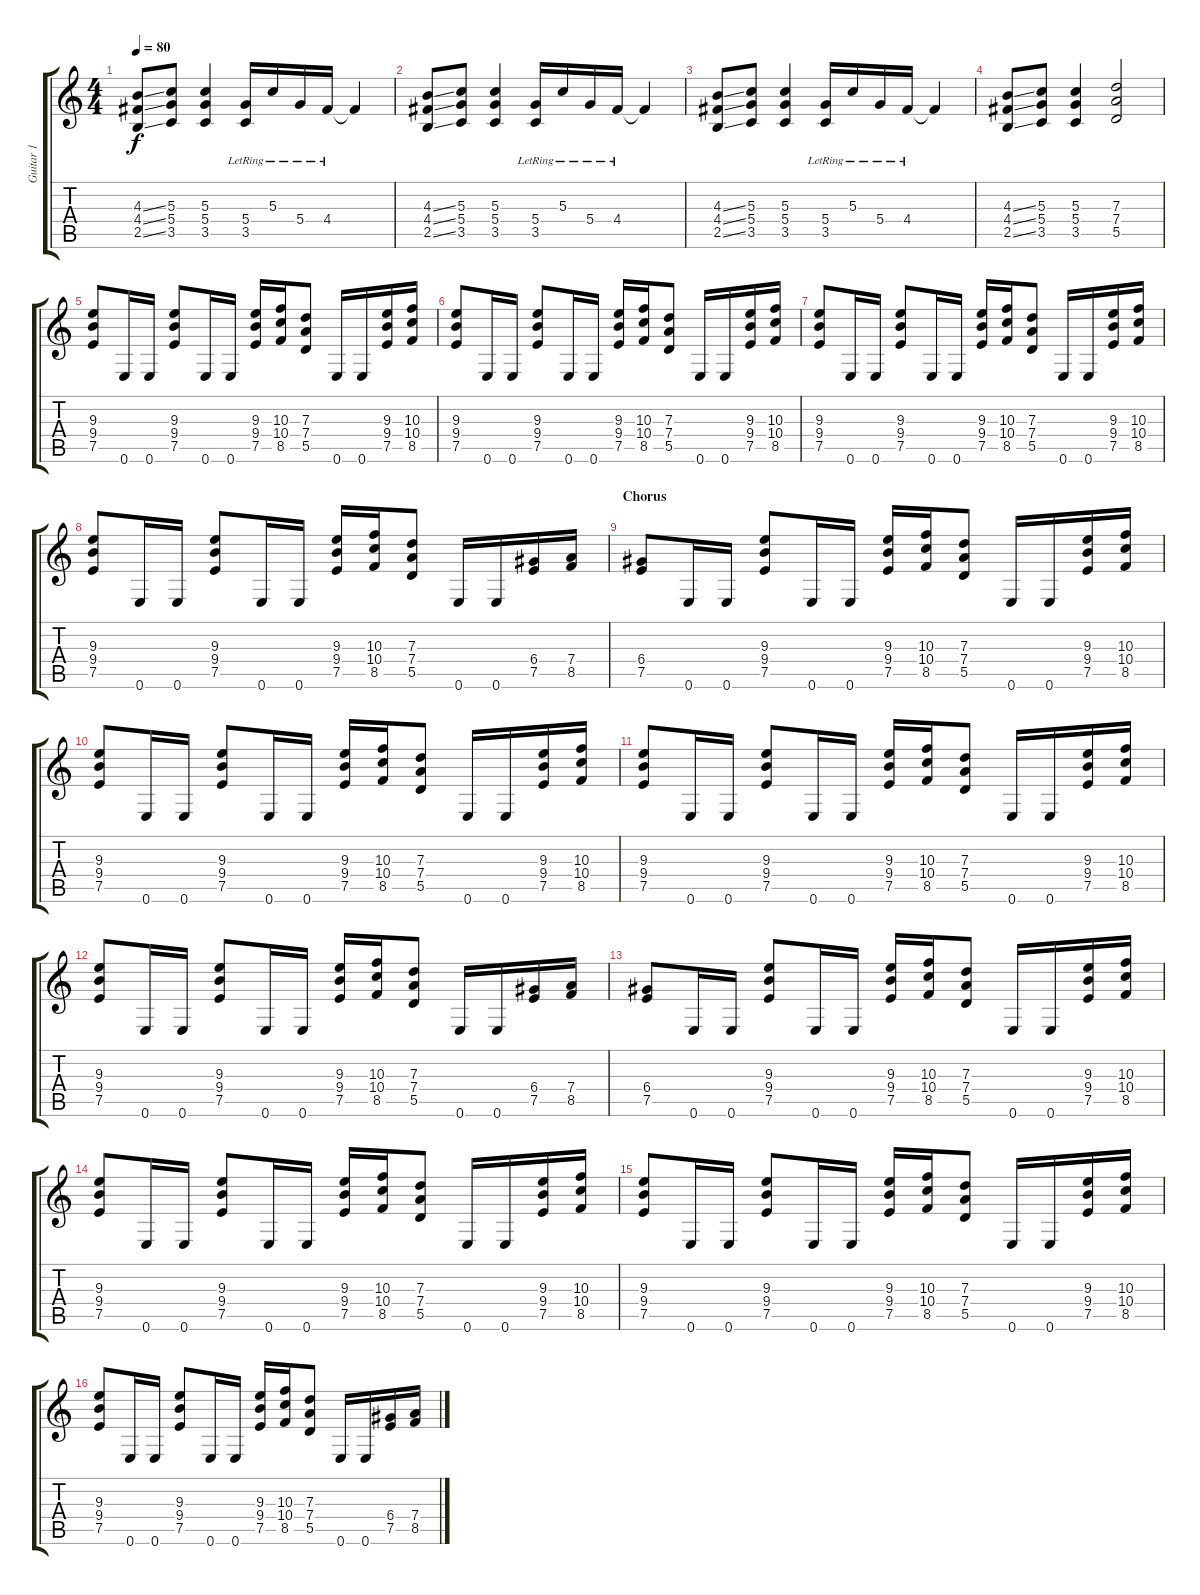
\track ("Guitar 1" "Guitar 1") {instrument distortionguitar}
\staff {score tabs}
\tuning (E4 B3 G3 D3 A2 E2) {hide}
\ts (4 4)
\tempo 80
\clef g2
\ks c
(4.3{ss} 4.4{ss} 2.5{ss}).8{dy f} (5.3 5.4 3.5).8 (5.3 5.4 3.5).4 (5.4{lr} 3.5{lr}).16 5.3{lr}.16 5.4{lr}.16 4.4{lr}.16 4.4{t}.4 |
(4.3{ss} 4.4{ss} 2.5{ss}).8 (5.3 5.4 3.5).8 (5.3 5.4 3.5).4 (5.4{lr} 3.5{lr}).16 5.3{lr}.16 5.4{lr}.16 4.4{lr}.16 4.4{t}.4 |
(4.3{ss} 4.4{ss} 2.5{ss}).8 (5.3 5.4 3.5).8 (5.3 5.4 3.5).4 (5.4{lr} 3.5{lr}).16 5.3{lr}.16 5.4{lr}.16 4.4{lr}.16 4.4{t}.4 |
(4.3{ss} 4.4{ss} 2.5{ss}).8 (5.3 5.4 3.5).8 (5.3 5.4 3.5).4 (7.3 7.4 5.5).2 |
(9.3 9.4 7.5).8 0.6.16 0.6.16 (9.3 9.4 7.5).8 0.6.16 0.6.16 (9.3 9.4 7.5).16 (10.3 10.4 8.5).16 (7.3 7.4 5.5).8 0.6.16 0.6.16 (9.3 9.4 7.5).16 (10.3 10.4 8.5).16 |
(9.3 9.4 7.5).8 0.6.16 0.6.16 (9.3 9.4 7.5).8 0.6.16 0.6.16 (9.3 9.4 7.5).16 (10.3 10.4 8.5).16 (7.3 7.4 5.5).8 0.6.16 0.6.16 (9.3 9.4 7.5).16 (10.3 10.4 8.5).16 |
(9.3 9.4 7.5).8 0.6.16 0.6.16 (9.3 9.4 7.5).8 0.6.16 0.6.16 (9.3 9.4 7.5).16 (10.3 10.4 8.5).16 (7.3 7.4 5.5).8 0.6.16 0.6.16 (9.3 9.4 7.5).16 (10.3 10.4 8.5).16 |
(9.3 9.4 7.5).8 0.6.16 0.6.16 (9.3 9.4 7.5).8 0.6.16 0.6.16 (9.3 9.4 7.5).16 (10.3 10.4 8.5).16 (7.3 7.4 5.5).8 0.6.16 0.6.16 (6.4 7.5).16 (7.4 8.5).16 |
\section ("" "Chorus")
(6.4 7.5).8 0.6.16 0.6.16 (9.3 9.4 7.5).8 0.6.16 0.6.16 (9.3 9.4 7.5).16 (10.3 10.4 8.5).16 (7.3 7.4 5.5).8 0.6.16 0.6.16 (9.3 9.4 7.5).16 (10.3 10.4 8.5).16 |
(9.3 9.4 7.5).8 0.6.16 0.6.16 (9.3 9.4 7.5).8 0.6.16 0.6.16 (9.3 9.4 7.5).16 (10.3 10.4 8.5).16 (7.3 7.4 5.5).8 0.6.16 0.6.16 (9.3 9.4 7.5).16 (10.3 10.4 8.5).16 |
(9.3 9.4 7.5).8 0.6.16 0.6.16 (9.3 9.4 7.5).8 0.6.16 0.6.16 (9.3 9.4 7.5).16 (10.3 10.4 8.5).16 (7.3 7.4 5.5).8 0.6.16 0.6.16 (9.3 9.4 7.5).16 (10.3 10.4 8.5).16 |
(9.3 9.4 7.5).8 0.6.16 0.6.16 (9.3 9.4 7.5).8 0.6.16 0.6.16 (9.3 9.4 7.5).16 (10.3 10.4 8.5).16 (7.3 7.4 5.5).8 0.6.16 0.6.16 (6.4 7.5).16 (7.4 8.5).16 |
(6.4 7.5).8 0.6.16 0.6.16 (9.3 9.4 7.5).8 0.6.16 0.6.16 (9.3 9.4 7.5).16 (10.3 10.4 8.5).16 (7.3 7.4 5.5).8 0.6.16 0.6.16 (9.3 9.4 7.5).16 (10.3 10.4 8.5).16 |
(9.3 9.4 7.5).8 0.6.16 0.6.16 (9.3 9.4 7.5).8 0.6.16 0.6.16 (9.3 9.4 7.5).16 (10.3 10.4 8.5).16 (7.3 7.4 5.5).8 0.6.16 0.6.16 (9.3 9.4 7.5).16 (10.3 10.4 8.5).16 |
(9.3 9.4 7.5).8 0.6.16 0.6.16 (9.3 9.4 7.5).8 0.6.16 0.6.16 (9.3 9.4 7.5).16 (10.3 10.4 8.5).16 (7.3 7.4 5.5).8 0.6.16 0.6.16 (9.3 9.4 7.5).16 (10.3 10.4 8.5).16 |
(9.3 9.4 7.5).8 0.6.16 0.6.16 (9.3 9.4 7.5).8 0.6.16 0.6.16 (9.3 9.4 7.5).16 (10.3 10.4 8.5).16 (7.3 7.4 5.5).8 0.6.16 0.6.16 (6.4 7.5).16 (7.4 8.5).16
